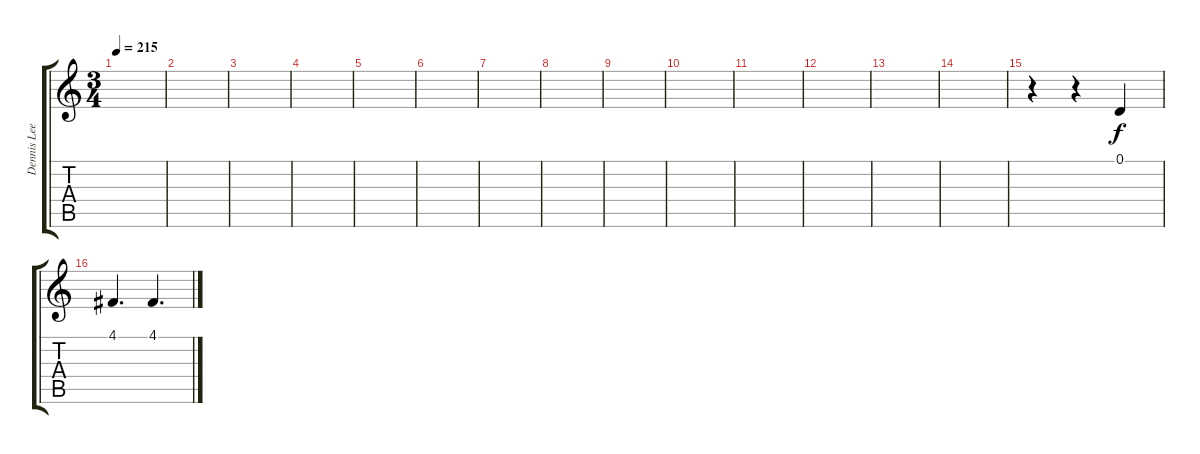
\track ("Dennis Lee - Vocals" "Dennis Lee") {instrument altosax}
\staff {score tabs}
\tuning (D4 A3 F3 C3 G2 D2) {hide}
\ts (3 4)
\tempo 215
\clef g2
\ks c
|
|
|
|
|
|
|
|
|
|
|
|
|
|
r.4{volume 16} r.4 0.1.4 |
4.1.4{d} 4.1.4{d}
